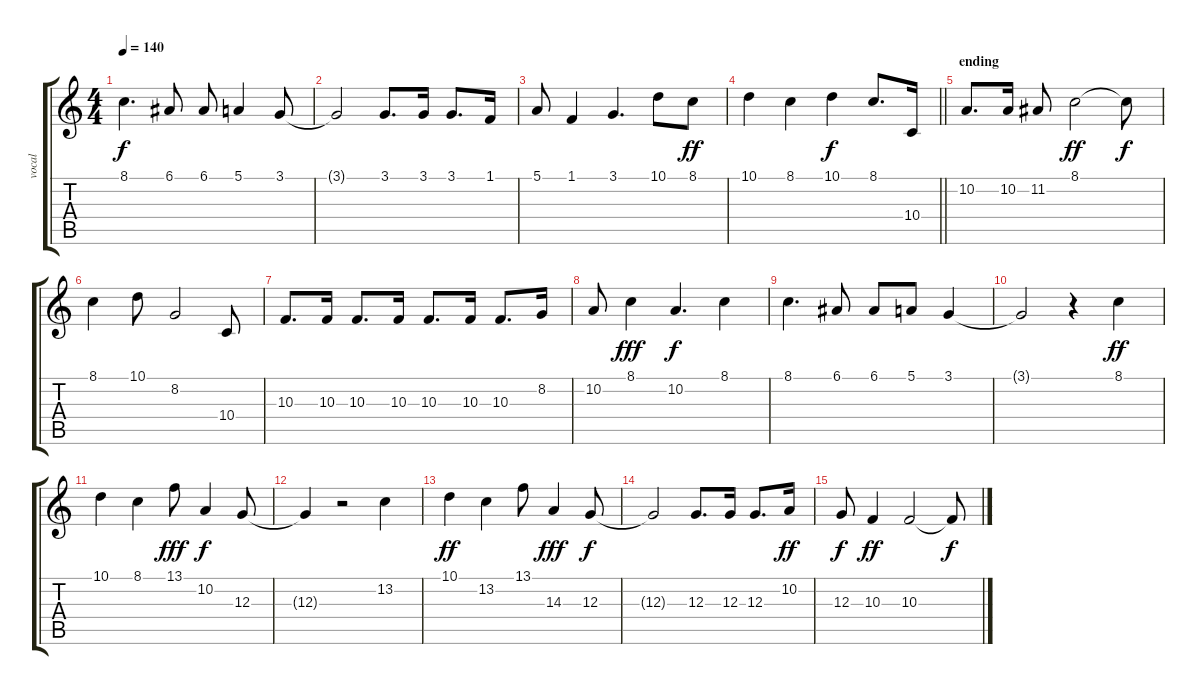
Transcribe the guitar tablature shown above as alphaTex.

\track ("vocal" "vocal") {instrument vibraphone}
\staff {score tabs}
\tuning (E4 B3 G3 D3 A2 E2) {hide}
\ts (4 4)
\tempo 140
\clef g2
\ks c
8.1.4{d dy f} 6.1.8 6.1.8 5.1.4 3.1.8 |
3.1{t}.2 3.1.8{d} 3.1.16 3.1.8{d} 1.1.16 |
5.1.8 1.1.4 3.1.4{d} 10.1.8 8.1.8{dy ff} |
\barLineRight lightlight
10.1.4 8.1.4 10.1.4{dy f} 8.1.8{d} 10.4.16 |
\section ("" "ending")
10.2.8{d} 10.2.16 11.2.8 8.1.2{dy ff} 8.1{t}.8{dy f} |
8.1.4 10.1.8 8.2.2 10.4.8 |
10.3.8{d} 10.3.16 10.3.8{d} 10.3.16 10.3.8{d} 10.3.16 10.3.8{d} 8.2.16 |
10.2.8 8.1.4{dy fff} 10.2.4{d dy f} 8.1.4 |
8.1.4{d} 6.1.8 6.1.8 5.1.8 3.1.4 |
3.1{t}.2 r.4 8.1.4{dy ff} |
10.1.4 8.1.4 13.1.8{dy fff} 10.2.4{dy f} 12.3.8 |
12.3{t}.4 r.2 13.2.4 |
10.1.4{dy ff} 13.2.4 13.1.8 14.3.4{dy fff} 12.3.8{dy f} |
12.3{t}.2 12.3.8{d} 12.3.16 12.3.8{d} 10.2.16{dy ff} |
12.3.8{dy f} 10.3.4{dy ff} 10.3.2 10.3{t}.8{dy f}
